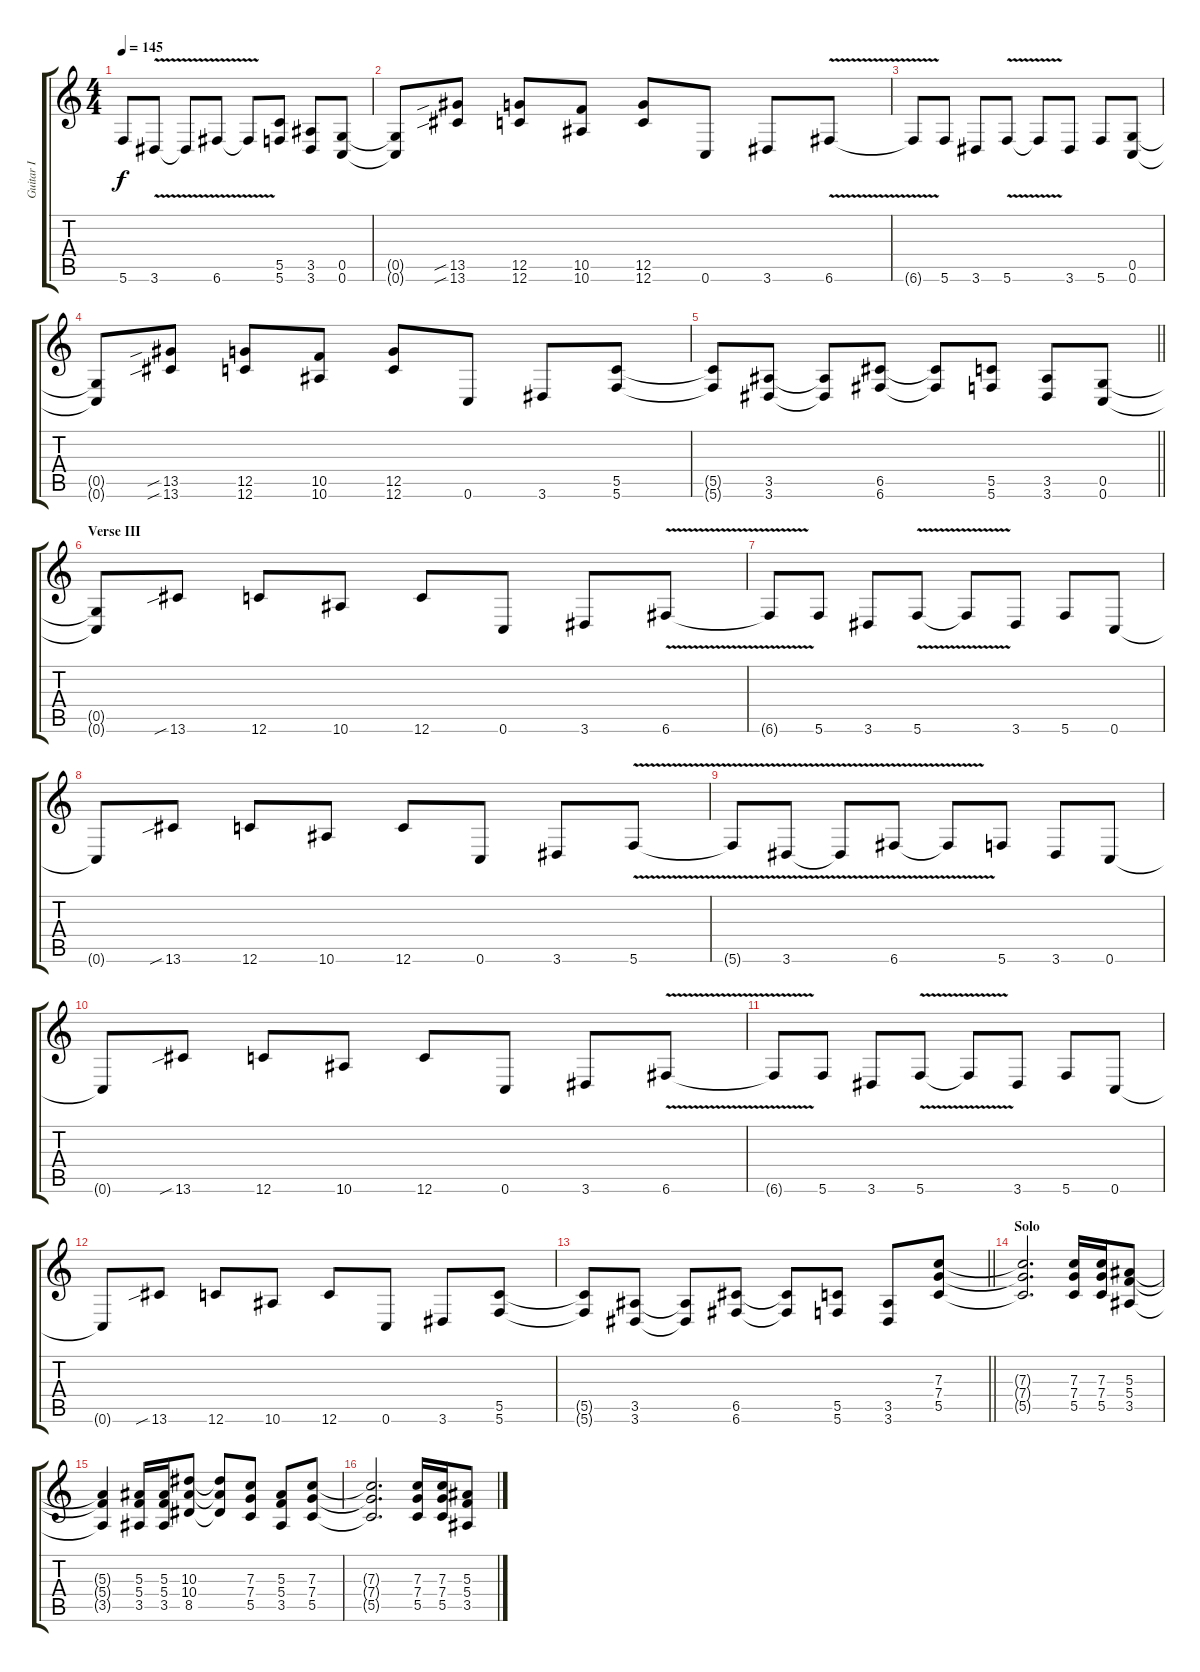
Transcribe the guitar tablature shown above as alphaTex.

\track ("Guitar I" "Guitar I") {instrument distortionguitar}
\staff {score tabs}
\tuning (D4 A3 F3 C3 G2 C2) {hide}
\ts (4 4)
\tempo 145
\clef g2
\ks c
5.6{t}.8{dy f} 3.6{v}.8 3.6{t}.8 6.6{v}.8 6.6{t}.8 (5.5 5.6).8 (3.5 3.6).8 (0.5 0.6).8 |
(0.5{t} 0.6{t}).8 (13.5{sib} 13.6{sib}).8 (12.5 12.6).8 (10.5 10.6).8 (12.5 12.6).8 0.6.8 3.6.8 6.6{v}.8 |
6.6{t}.8 5.6.8 3.6.8 5.6{v}.8 5.6{t}.8 3.6.8 5.6.8 (0.5 0.6).8 |
(0.5{t} 0.6{t}).8 (13.5{sib} 13.6{sib}).8 (12.5 12.6).8 (10.5 10.6).8 (12.5 12.6).8 0.6.8 3.6.8 (5.5 5.6).8 |
\barLineRight lightlight
(5.5{t} 5.6{t}).8 (3.5 3.6).8 (3.5{t} 3.6{t}).8 (6.5 6.6).8 (6.5{t} 6.6{t}).8 (5.5 5.6).8 (3.5 3.6).8 (0.5 0.6).8 |
\section ("" "Verse III")
(0.5{t} 0.6{t}).8 13.6{sib}.8 12.6.8 10.6.8 12.6.8 0.6.8 3.6.8 6.6{v}.8 |
6.6{t}.8 5.6.8 3.6.8 5.6{v}.8 5.6{t}.8 3.6.8 5.6.8 0.6.8 |
0.6{t}.8 13.6{sib}.8 12.6.8 10.6.8 12.6.8 0.6.8 3.6.8 5.6{v}.8 |
5.6{t}.8 3.6{v}.8 3.6{t}.8 6.6{v}.8 6.6{t}.8 5.6.8 3.6.8 0.6.8 |
0.6{t}.8 13.6{sib}.8 12.6.8 10.6.8 12.6.8 0.6.8 3.6.8 6.6{v}.8 |
6.6{t}.8 5.6.8 3.6.8 5.6{v}.8 5.6{t}.8 3.6.8 5.6.8 0.6.8 |
0.6{t}.8 13.6{sib}.8 12.6.8 10.6.8 12.6.8 0.6.8 3.6.8 (5.5 5.6).8 |
\barLineRight lightlight
(5.5{t} 5.6{t}).8 (3.5 3.6).8 (3.5{t} 3.6{t}).8 (6.5 6.6).8 (6.5{t} 6.6{t}).8 (5.5 5.6).8 (3.5 3.6).8 (7.3 7.4 5.5).8 |
\section ("" "Solo")
(7.3{t} 7.4{t} 5.5{t}).2{d} (7.3 7.4 5.5).16 (7.3 7.4 5.5).16 (5.3 5.4 3.5).8 |
(5.3{t} 5.4{t} 3.5{t}).4 (5.3 5.4 3.5).16 (5.3 5.4 3.5).16 (10.3 10.4 8.5).8 (10.3{t} 10.4{t} 8.5{t}).8 (7.3 7.4 5.5).8 (5.3 5.4 3.5).8 (7.3 7.4 5.5).8 |
(7.3{t} 7.4{t} 5.5{t}).2{d} (7.3 7.4 5.5).16 (7.3 7.4 5.5).16 (5.3 5.4 3.5).8
